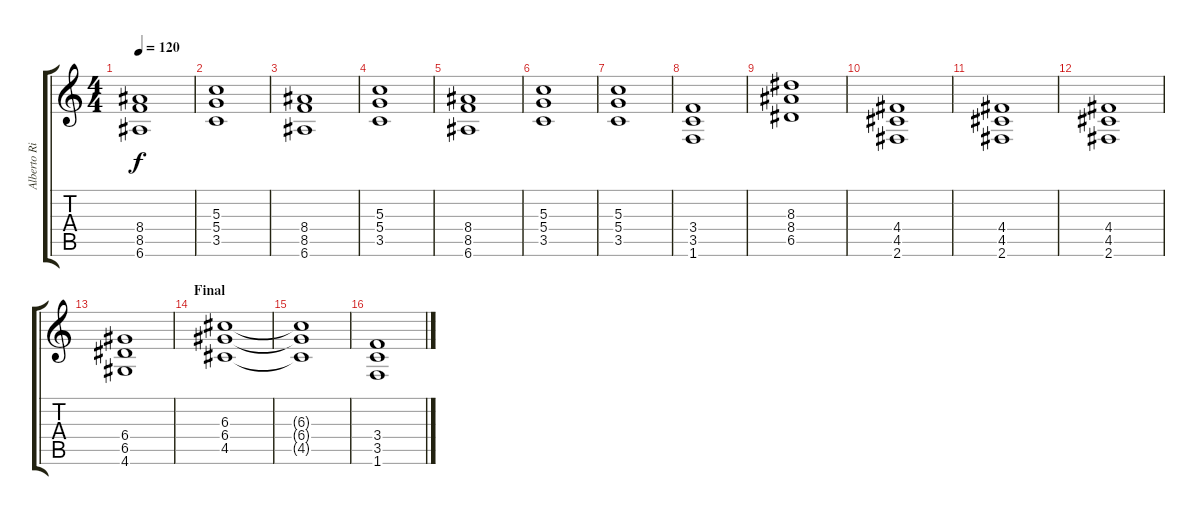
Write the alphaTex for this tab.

\track ("Alberto Rionda (Guitarra Solista)" "Alberto Ri") {instrument distortionguitar}
\staff {score tabs}
\tuning (E4 B3 G3 D3 A2 E2) {hide}
\ts (4 4)
\tempo 120
\clef g2
\ks c
(8.4{t} 8.5{t} 6.6{t}).1{dy f} |
(5.3 5.4 3.5).1 |
(8.4 8.5 6.6).1 |
(5.3 5.4 3.5).1 |
(8.4 8.5 6.6).1 |
(5.3 5.4 3.5).1 |
(5.3 5.4 3.5).1 |
(3.4 3.5 1.6).1 |
(8.3 8.4 6.5).1 |
(4.4 4.5 2.6).1 |
(4.4 4.5 2.6).1 |
(4.4 4.5 2.6).1 |
(6.4 6.5 4.6).1 |
\section ("" "Final")
(6.3 6.4 4.5).1 |
(6.3{t} 6.4{t} 4.5{t}).1 |
(3.4 3.5 1.6).1{volume 10}
